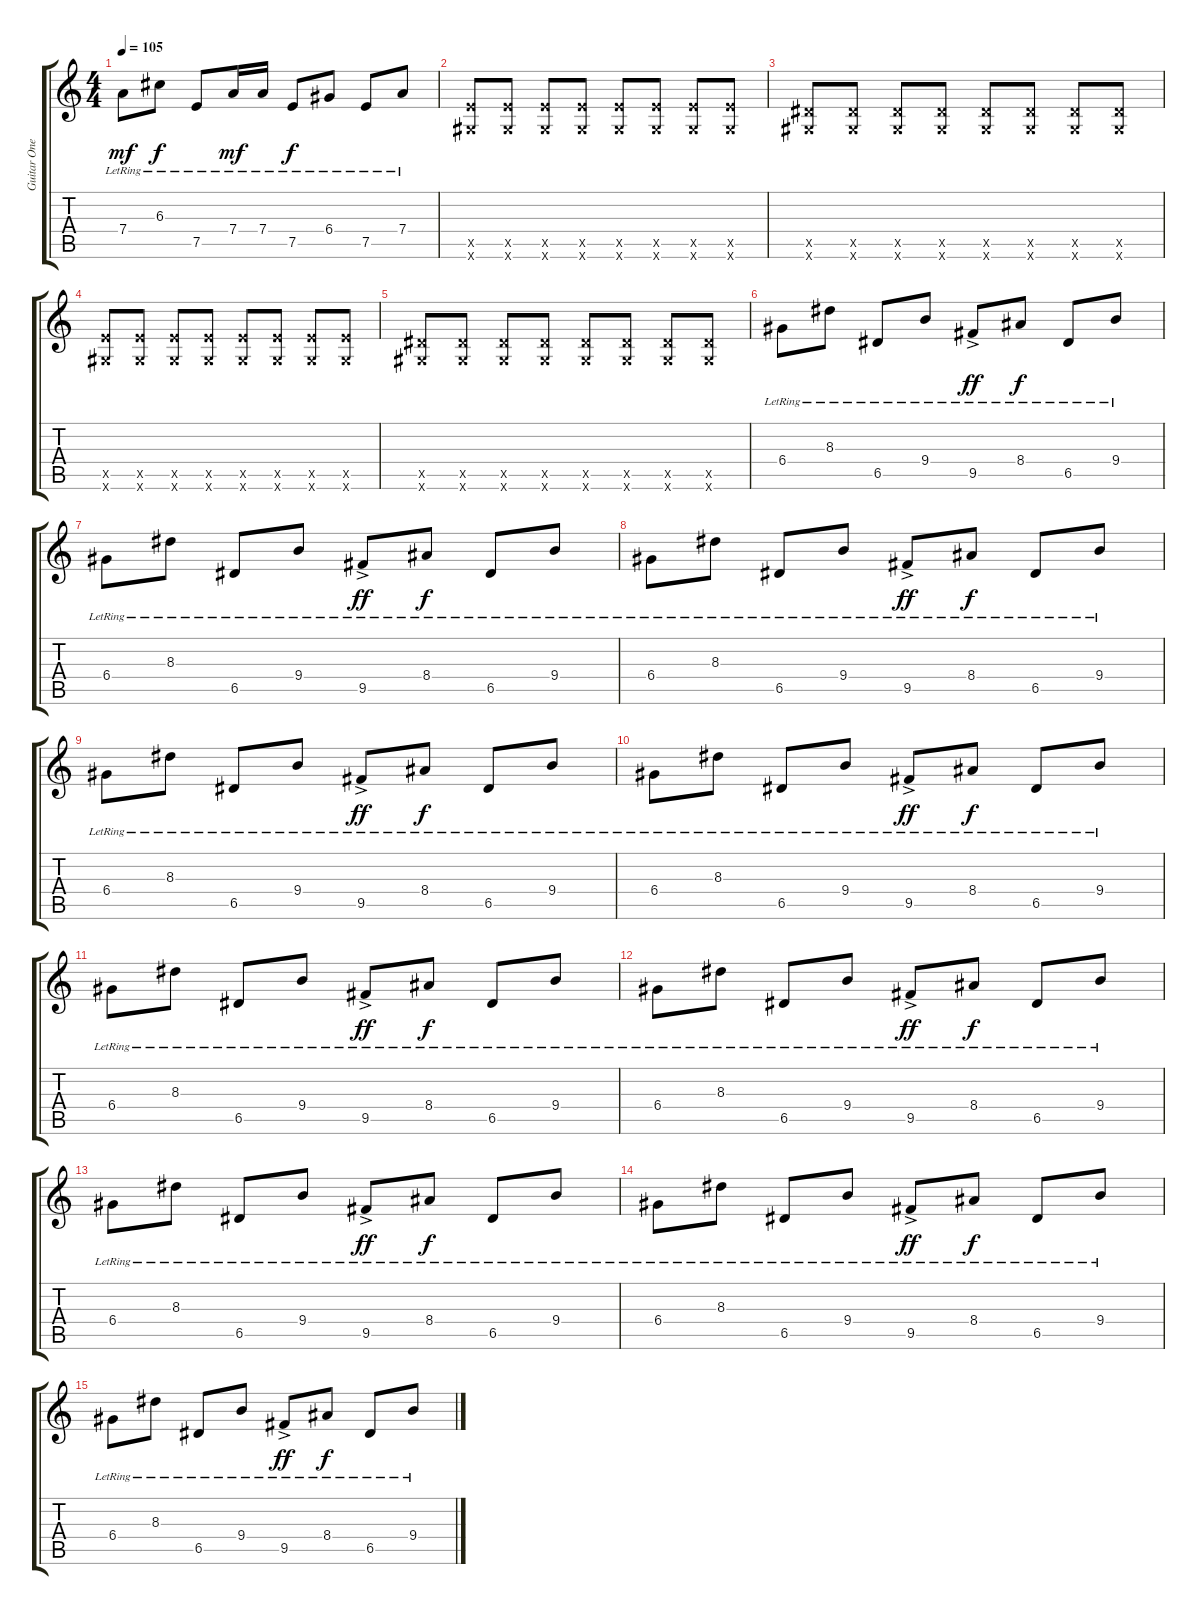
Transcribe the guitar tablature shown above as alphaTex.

\track ("Guitar One" "Guitar One") {instrument acousticguitarsteel}
\staff {score tabs}
\tuning (E4 B3 G3 D3 A2 E2) {hide}
\ts (4 4)
\tempo 105
\clef g2
\ks c
7.4{lr}.8{dy mf} 6.3{lr}.8{dy f} 7.5{lr}.8 7.4{lr}.16{dy mf} 7.4{lr}.16 7.5{lr}.8{dy f} 6.4{lr}.8 7.5{lr}.8 7.4{lr}.8 |
(7.5{x} 4.6{x}).8 (7.5{x} 4.6{x}).8 (7.5{x} 4.6{x}).8 (7.5{x} 4.6{x}).8 (7.5{x} 4.6{x}).8 (7.5{x} 4.6{x}).8 (7.5{x} 4.6{x}).8 (7.5{x} 4.6{x}).8 |
(6.5{x} 4.6{x}).8 (6.5{x} 4.6{x}).8 (6.5{x} 4.6{x}).8 (6.5{x} 4.6{x}).8 (6.5{x} 4.6{x}).8 (6.5{x} 4.6{x}).8 (6.5{x} 4.6{x}).8 (6.5{x} 4.6{x}).8 |
(7.5{x} 4.6{x}).8 (7.5{x} 4.6{x}).8 (7.5{x} 4.6{x}).8 (7.5{x} 4.6{x}).8 (7.5{x} 4.6{x}).8 (7.5{x} 4.6{x}).8 (7.5{x} 4.6{x}).8 (7.5{x} 4.6{x}).8 |
(6.5{x} 4.6{x}).8 (6.5{x} 4.6{x}).8 (6.5{x} 4.6{x}).8 (6.5{x} 4.6{x}).8 (6.5{x} 4.6{x}).8 (6.5{x} 4.6{x}).8 (6.5{x} 4.6{x}).8 (6.5{x} 4.6{x}).8 |
6.4{lr}.8 8.3{lr}.8 6.5{lr}.8 9.4{lr}.8 9.5{ac lr}.8{dy ff} 8.4{lr}.8{dy f} 6.5{lr}.8 9.4{lr}.8 |
6.4{lr}.8 8.3{lr}.8 6.5{lr}.8 9.4{lr}.8 9.5{ac lr}.8{dy ff} 8.4{lr}.8{dy f} 6.5{lr}.8 9.4{lr}.8 |
6.4{lr}.8 8.3{lr}.8 6.5{lr}.8 9.4{lr}.8 9.5{ac lr}.8{dy ff} 8.4{lr}.8{dy f} 6.5{lr}.8 9.4{lr}.8 |
6.4{lr}.8 8.3{lr}.8 6.5{lr}.8 9.4{lr}.8 9.5{ac lr}.8{dy ff} 8.4{lr}.8{dy f} 6.5{lr}.8 9.4{lr}.8 |
6.4{lr}.8 8.3{lr}.8 6.5{lr}.8 9.4{lr}.8 9.5{ac lr}.8{dy ff} 8.4{lr}.8{dy f} 6.5{lr}.8 9.4{lr}.8 |
6.4{lr}.8 8.3{lr}.8 6.5{lr}.8 9.4{lr}.8 9.5{ac lr}.8{dy ff} 8.4{lr}.8{dy f} 6.5{lr}.8 9.4{lr}.8 |
6.4{lr}.8 8.3{lr}.8 6.5{lr}.8 9.4{lr}.8 9.5{ac lr}.8{dy ff} 8.4{lr}.8{dy f} 6.5{lr}.8 9.4{lr}.8 |
6.4{lr}.8 8.3{lr}.8 6.5{lr}.8 9.4{lr}.8 9.5{ac lr}.8{dy ff} 8.4{lr}.8{dy f} 6.5{lr}.8 9.4{lr}.8 |
6.4{lr}.8 8.3{lr}.8 6.5{lr}.8 9.4{lr}.8 9.5{ac lr}.8{dy ff} 8.4{lr}.8{dy f} 6.5{lr}.8 9.4{lr}.8 |
6.4{lr}.8 8.3{lr}.8 6.5{lr}.8 9.4{lr}.8 9.5{ac lr}.8{dy ff} 8.4{lr}.8{dy f} 6.5{lr}.8 9.4{lr}.8
